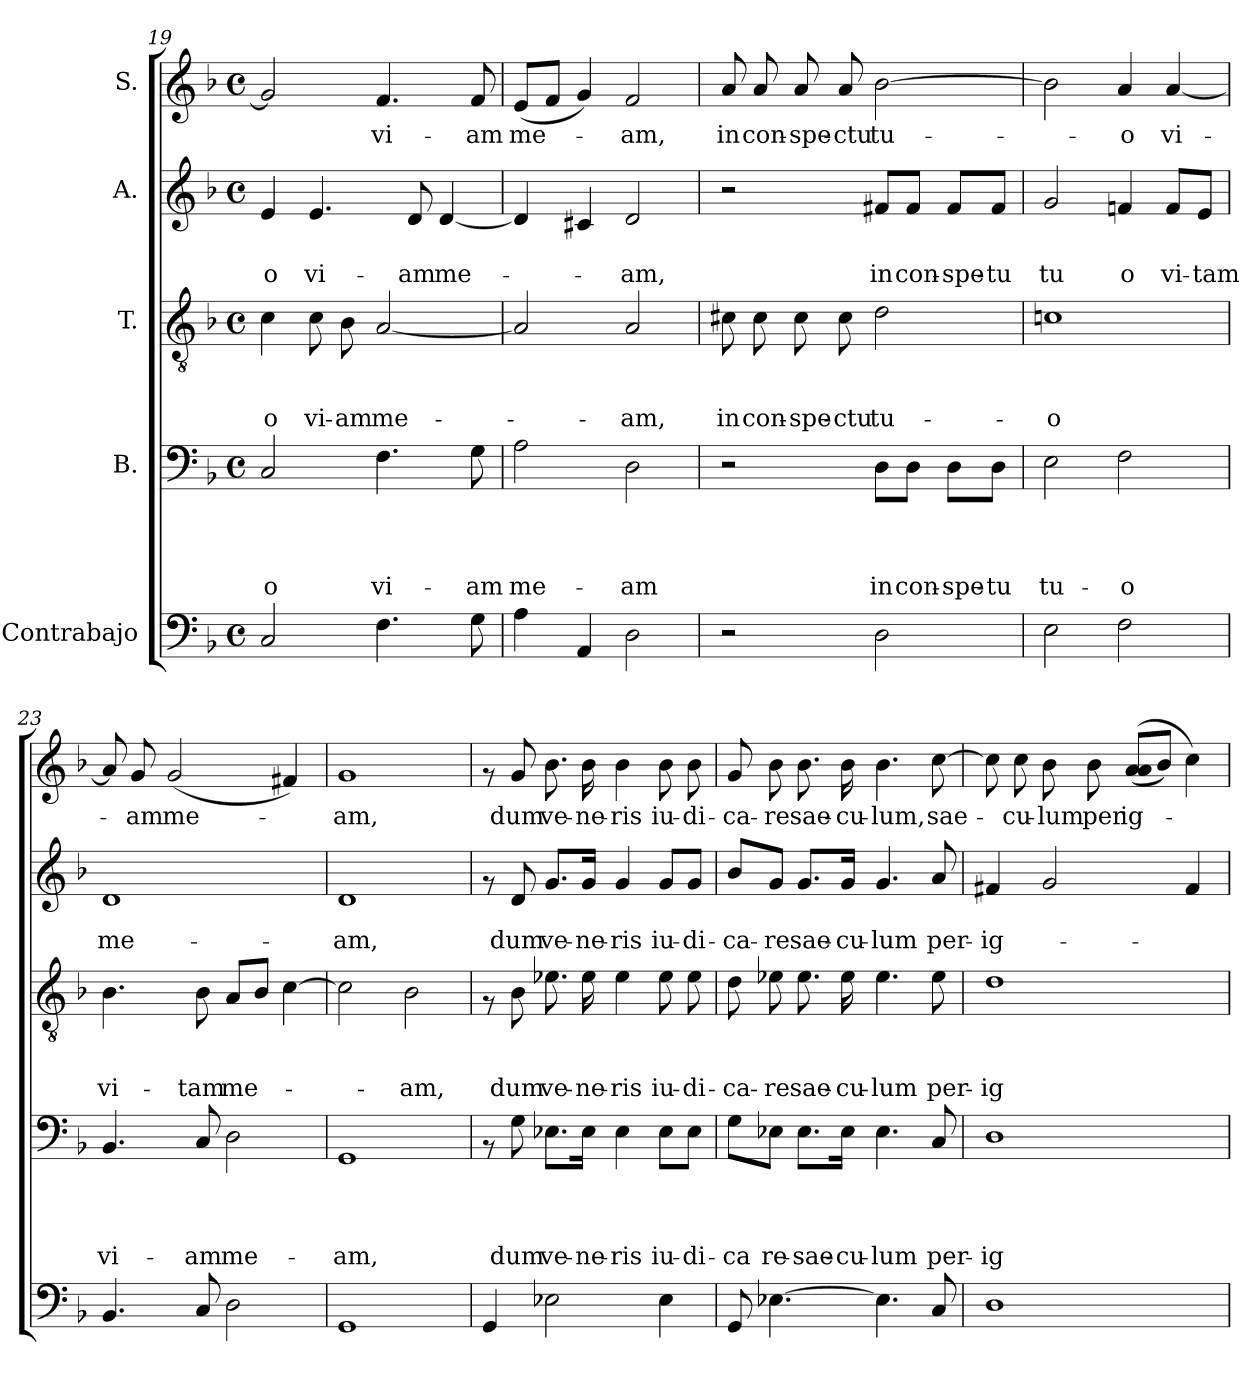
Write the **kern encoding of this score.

**kern	**kern	**text	**text	**text	**text	**kern	**text	**text	**text	**kern	**text	**text	**kern	**text
*part5	*part4	*part4	*part4	*part4	*part4	*part3	*part3	*part3	*part3	*part2	*part2	*part2	*part1	*part1
*staff5	*staff4	*staff4	*staff4	*staff4	*staff4	*staff3	*staff3	*staff3	*staff3	*staff2	*staff2	*staff2	*staff1	*staff1
*I"Contrabajo	*I"B.	*	*	*	*	*I"T.	*	*	*	*I"A.	*	*	*I"S.	*
*clefF4	*clefF4	*	*	*	*	*clefGv2	*	*	*	*clefG2	*	*	*clefG2	*
*k[b-]	*k[b-]	*	*	*	*	*k[b-]	*	*	*	*k[b-]	*	*	*k[b-]	*
*F:	*F:	*	*	*	*	*F:	*	*	*	*F:	*	*	*F:	*
*M4/4	*M4/4	*	*	*	*	*M4/4	*	*	*	*M4/4	*	*	*M4/4	*
*met(c)	*met(c)	*	*	*	*	*met(c)	*	*	*	*met(c)	*	*	*met(c)	*
=19	=19	=19	=19	=19	=19	=19	=19	=19	=19	=19	=19	=19	=19	=19
!	!	!	!	!	!LO:LY:b	!	!	!	!LO:LY:b	!	!	!LO:LY:b	!	!
2C/	2C/	.	.	.	-o	4c\	.	.	-o	4e/	.	-o	2g/]	.
!	!	!	!	!	!	!	!	!	!LO:LY:b	!	!	!LO:LY:b	!	!
.	.	.	.	.	.	8c\	.	.	vi-	4.e/	.	vi-	.	.
!	!	!	!	!	!	!	!	!	!LO:LY:b	!	!	!	!	!
.	.	.	.	.	.	8B-\	.	.	-am	.	.	.	.	.
!	!	!	!	!	!LO:LY:b	!	!	!	!LO:LY:b	!	!	!	!	!LO:LY:b
4.F\	4.F\	.	.	.	vi-	[>2A/	.	.	me-	.	.	.	4.f/	vi-
!	!	!	!	!	!	!	!	!	!	!	!	!LO:LY:b	!	!
.	.	.	.	.	.	.	.	.	.	8d/	.	-am	.	.
!	!	!	!	!	!	!	!	!	!	!	!	!LO:LY:b	!	!
.	.	.	.	.	.	.	.	.	.	[>4d/	.	me-	.	.
!	!	!	!	!	!LO:LY:b	!	!	!	!	!	!	!	!	!LO:LY:b
8G\	8G\	.	.	.	-am	.	.	.	.	.	.	.	8f/	-am
=20	=20	=20	=20	=20	=20	=20	=20	=20	=20	=20	=20	=20	=20	=20
!	!	!	!	!	!LO:LY:b	!	!	!	!	!	!	!	!	!LO:LY:b
4A\	2A\	.	.	.	me-	2A/]	.	.	.	4d/]	.	.	(>8e/L	me-
.	.	.	.	.	.	.	.	.	.	.	.	.	8f/J	.
4AA/	.	.	.	.	.	.	.	.	.	4c#X/	.	.	4g/)	.
!	!	!	!	!	!LO:LY:b	!	!	!	!LO:LY:b	!	!	!LO:LY:b	!	!LO:LY:b
2D\	2D\	.	.	.	-am	2A/	.	.	-am,	2d/	.	-am,	2f/	-am,
!!LO:PB:g=z
=21	=21	=21	=21	=21	=21	=21	=21	=21	=21	=21	=21	=21	=21	=21
!	!	!	!	!	!	!	!	!	!LO:LY:b	!	!	!	!	!LO:LY:b
2r	2r	.	.	.	.	8c#X\	.	.	in	2r	.	.	8a/	in
!	!	!	!	!	!	!	!	!	!LO:LY:b	!	!	!	!	!LO:LY:b
.	.	.	.	.	.	8c#\	.	.	con-	.	.	.	8a/	con-
!	!	!	!	!	!	!	!	!	!LO:LY:b	!	!	!	!	!LO:LY:b
.	.	.	.	.	.	8c#\	.	.	-spe-	.	.	.	8a/	-spe-
!	!	!	!	!	!	!	!	!	!LO:LY:b	!	!	!	!	!LO:LY:b
.	.	.	.	.	.	8c#\	.	.	-ctu	.	.	.	8a/	-ctu
!	!	!	!	!	!LO:LY:b	!	!	!	!LO:LY:b	!	!	!LO:LY:b	!	!LO:LY:b
2D\	8D\L	.	.	.	in	2d\	.	.	tu-	8f#X/L	.	in	[>2b-\	tu-
!	!	!	!	!	!LO:LY:b	!	!	!	!	!	!	!LO:LY:b	!	!
.	8D\J	.	.	.	con-	.	.	.	.	8f#/J	.	con-	.	.
!	!	!	!	!	!LO:LY:b	!	!	!	!	!	!	!LO:LY:b	!	!
.	8D\L	.	.	.	-spe-	.	.	.	.	8f#/L	.	-spe-	.	.
!	!	!	!	!	!LO:LY:b	!	!	!	!	!	!	!LO:LY:b	!	!
.	8D\J	.	.	.	-tu	.	.	.	.	8f#/J	.	-tu	.	.
=22	=22	=22	=22	=22	=22	=22	=22	=22	=22	=22	=22	=22	=22	=22
!	!	!	!	!	!LO:LY:b	!	!	!	!LO:LY:b	!	!	!LO:LY:b	!	!
2E\	2E\	.	.	.	tu-	1cn	.	.	-o	2g/	.	tu	2b-\]	.
!	!	!	!	!	!LO:LY:b	!	!	!	!	!	!	!LO:LY:b	!	!LO:LY:b
2F\	2F\	.	.	.	-o	.	.	.	.	4fn/	.	o	4a/	-o
!	!	!	!	!	!	!	!	!	!	!	!	!LO:LY:b	!	!LO:LY:b
.	.	.	.	.	.	.	.	.	.	8f/L	.	vi-	[>4a/	vi-
!	!	!	!	!	!	!	!	!	!	!	!	!LO:LY:b	!	!
.	.	.	.	.	.	.	.	.	.	8e/J	.	-tam	.	.
=23	=23	=23	=23	=23	=23	=23	=23	=23	=23	=23	=23	=23	=23	=23
!	!	!	!	!	!LO:LY:b	!	!	!	!LO:LY:b	!	!	!LO:LY:b	!	!
4.BB-/	4.BB-/	.	.	.	vi-	4.B-\	.	.	vi-	1d	.	me-	8a/]	.
!	!	!	!	!	!	!	!	!	!	!	!	!	!	!LO:LY:b
.	.	.	.	.	.	.	.	.	.	.	.	.	8g/	-am
!	!	!	!	!	!	!	!	!	!	!	!	!	!	!LO:LY:b
.	.	.	.	.	.	.	.	.	.	.	.	.	(>2g/	me-
!	!	!	!	!	!LO:LY:b	!	!	!	!LO:LY:b	!	!	!	!	!
8C/	8C/	.	.	.	-am	8B-\	.	.	-tam	.	.	.	.	.
!	!	!	!	!	!LO:LY:b	!	!	!	!LO:LY:b	!	!	!	!	!
2D\	2D\	.	.	.	me-	8A/L	.	.	me-	.	.	.	.	.
.	.	.	.	.	.	8B-/J	.	.	.	.	.	.	.	.
.	.	.	.	.	.	[>4c\	.	.	.	.	.	.	4f#X/)	.
=24	=24	=24	=24	=24	=24	=24	=24	=24	=24	=24	=24	=24	=24	=24
!	!	!	!	!	!LO:LY:b	!	!	!	!	!	!	!LO:LY:b	!	!LO:LY:b
1GG	1GG	.	.	.	-am,	2c\]	.	.	.	1d	.	-am,	1g	-am,
!	!	!	!	!	!	!	!	!	!LO:LY:b	!	!	!	!	!
.	.	.	.	.	.	2B-\	.	.	-am,	.	.	.	.	.
!!LO:PB:g=z
=25	=25	=25	=25	=25	=25	=25	=25	=25	=25	=25	=25	=25	=25	=25
4GG/	8rAA	.	.	.	.	8rF	.	.	.	8rf	.	.	8rf	.
!	!	!	!	!	!LO:LY:b	!	!	!	!LO:LY:b	!	!	!LO:LY:b	!	!LO:LY:b
.	8G\	.	.	.	dum	8B-\	.	.	dum	8d/	.	dum	8g/	dum
!	!	!	!	!	!LO:LY:b	!	!	!	!LO:LY:b	!	!	!LO:LY:b	!	!LO:LY:b
2E-X\	8.E-X\L	.	.	.	ve-	8.e-X\	.	.	ve-	8.g/L	.	ve-	8.b-\	ve-
!	!	!	!	!	!LO:LY:b	!	!	!	!LO:LY:b	!	!	!LO:LY:b	!	!LO:LY:b
.	16E-\Jk	.	.	.	-ne-	16e-\	.	.	-ne-	16g/Jk	.	-ne-	16b-\	-ne-
!	!	!	!	!	!LO:LY:b	!	!	!	!LO:LY:b	!	!	!LO:LY:b	!	!LO:LY:b
.	4E-\	.	.	.	-ris	4e-\	.	.	-ris	4g/	.	-ris	4b-\	-ris
!	!	!	!	!	!LO:LY:b	!	!	!	!LO:LY:b	!	!	!LO:LY:b	!	!LO:LY:b
4E-\	8E-\L	.	.	.	iu-	8e-\	.	.	iu-	8g/L	.	iu-	8b-\	iu-
!	!	!	!	!	!LO:LY:b	!	!	!	!LO:LY:b	!	!	!LO:LY:b	!	!LO:LY:b
.	8E-\J	.	.	.	-di-	8e-\	.	.	-di-	8g/J	.	-di-	8b-\	-di-
=26	=26	=26	=26	=26	=26	=26	=26	=26	=26	=26	=26	=26	=26	=26
!	!	!	!	!	!LO:LY:b	!	!	!	!LO:LY:b	!	!	!LO:LY:b	!	!LO:LY:b
8GG/	8G\L	.	.	.	-ca	8d\	.	.	-ca-	8b-/L	.	-ca-	8g/	-ca-
!	!	!	!	!	!LO:LY:b	!	!	!	!LO:LY:b	!	!	!LO:LY:b	!	!LO:LY:b
[>4.E-X\	8E-X\J	.	.	.	re-	8e-X\	.	.	-re	8g/J	.	-re	8b-\	-re
!	!	!	!	!	!LO:LY:b	!	!	!	!LO:LY:b	!	!	!LO:LY:b	!	!LO:LY:b
.	8.E-\L	.	.	.	-sae-	8.e-\	.	.	sae-	8.g/L	.	sae-	8.b-\	sae-
!	!	!	!	!	!LO:LY:b	!	!	!	!LO:LY:b	!	!	!LO:LY:b	!	!LO:LY:b
.	16E-\Jk	.	.	.	-cu-	16e-\	.	.	-cu-	16g/Jk	.	-cu-	16b-\	-cu-
!	!	!	!	!	!LO:LY:b	!	!	!	!LO:LY:b	!	!	!LO:LY:b	!	!LO:LY:b
4.E-\]	4.E-\	.	.	.	-lum	4.e-\	.	.	-lum	4.g/	.	-lum	4.b-\	-lum,
!	!	!	!	!	!LO:LY:b	!	!	!	!LO:LY:b	!	!	!LO:LY:b	!	!LO:LY:b
8C/	8C/	.	.	.	per-	8e-\	.	.	per-	8a/	.	per-	[>8cc\	sae-
=27!	=27!	=27!	=27!	=27!	=27!	=27!	=27!	=27!	=27!	=27!	=27!	=27!	=27!	=27!
!	!	!	!	!	!LO:LY:b	!	!	!	!LO:LY:b	!	!	!LO:LY:b	!	!
1D	1D	.	.	.	-ig-	1d	.	.	-ig-	4f#X/	.	-ig-	8cc\]	.
!	!	!	!	!	!	!	!	!	!	!	!	!	!	!LO:LY:b
.	.	.	.	.	.	.	.	.	.	.	.	.	8cc\	-cu-
!	!	!	!	!	!	!	!	!	!	!	!	!	!	!LO:LY:b
.	.	.	.	.	.	.	.	.	.	2g/	.	.	8b-\	-lum
!	!	!	!	!	!	!	!	!	!	!	!	!	!	!LO:LY:b
.	.	.	.	.	.	.	.	.	.	.	.	.	8b-\	per
!	!	!	!	!	!	!	!	!	!	!	!	!	!	!LO:LY:b
.	.	.	.	.	.	.	.	.	.	.	.	.	(>(>8a/ 8a/L	ig-
.	.	.	.	.	.	.	.	.	.	.	.	.	8b-/J)	.
.	.	.	.	.	.	.	.	.	.	4f#/	.	.	4cc\)	.
=	=	=	=	=	=	=	=	=	=	=	=	=	=	=
*-	*-	*-	*-	*-	*-	*-	*-	*-	*-	*-	*-	*-	*-	*-
